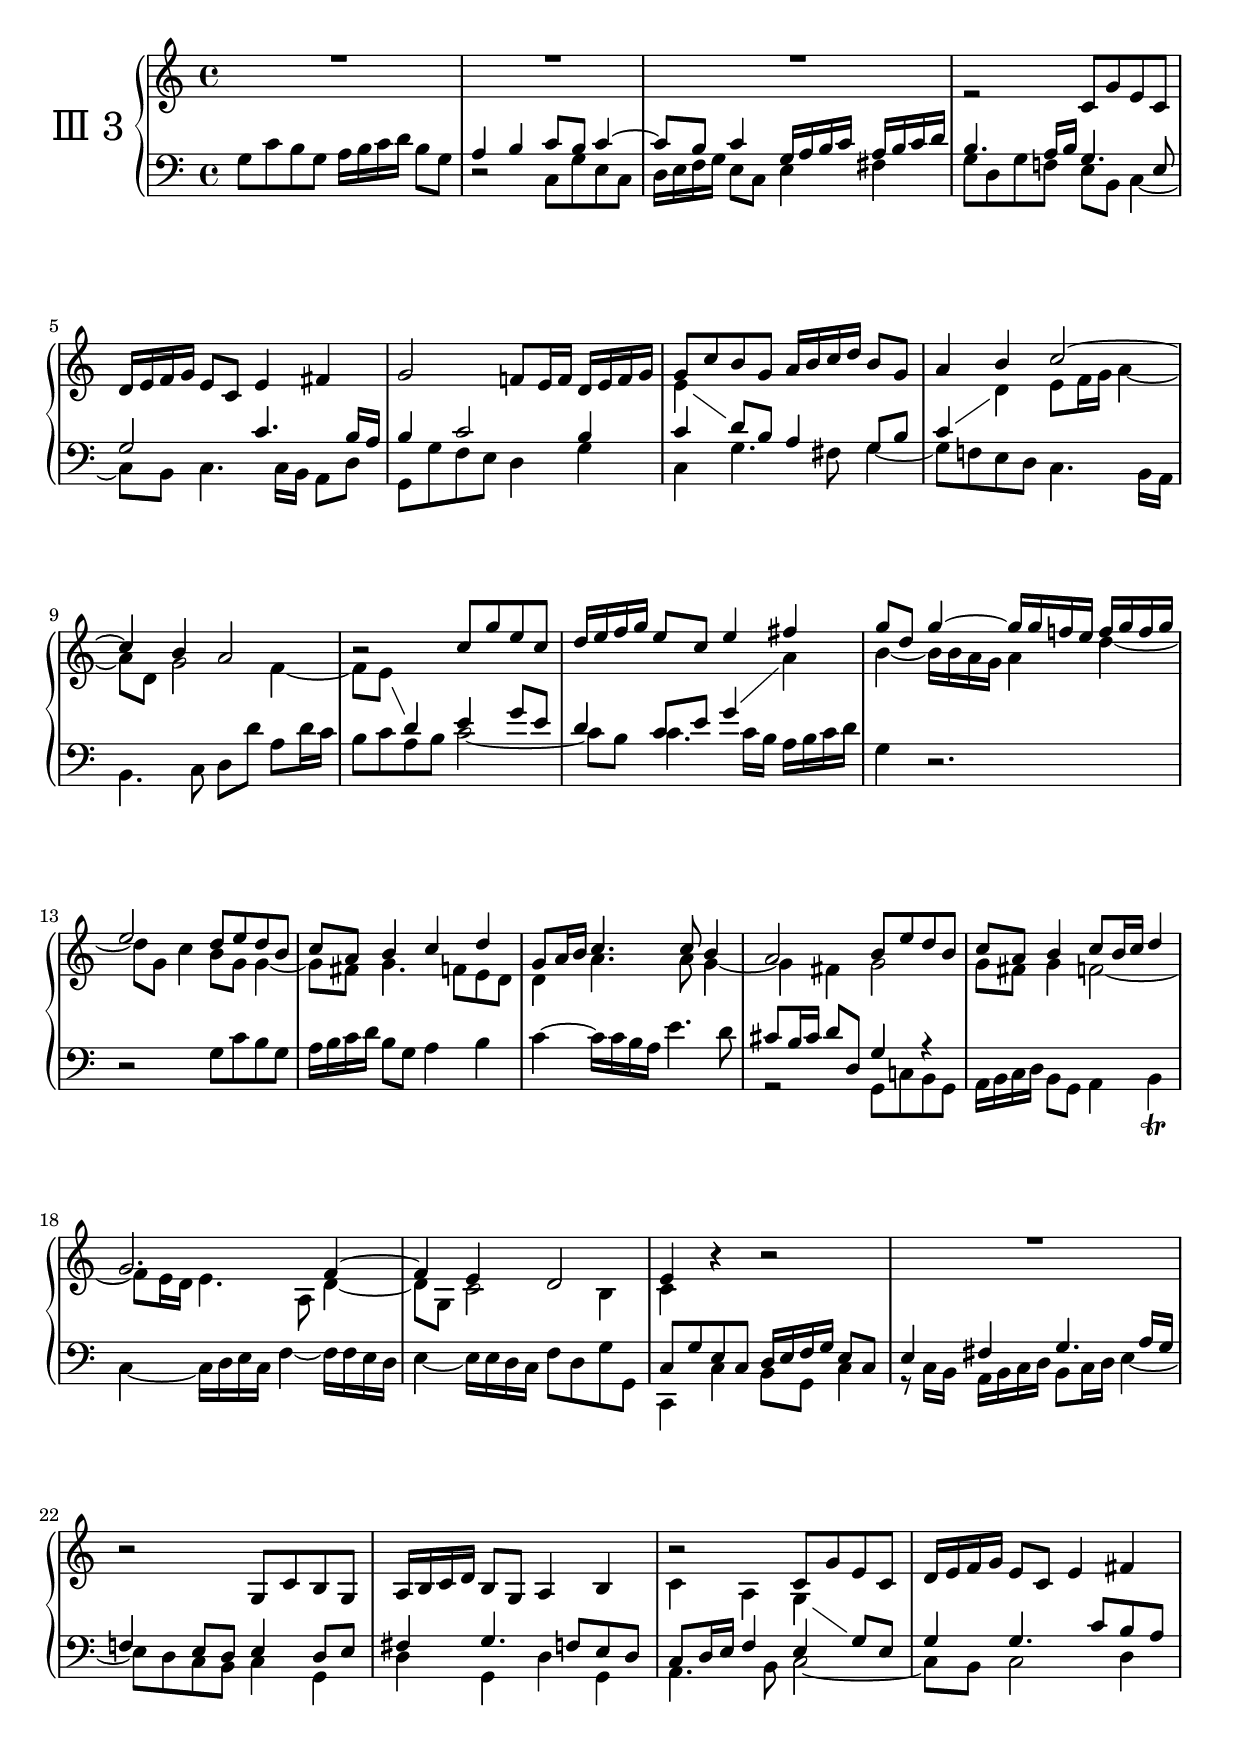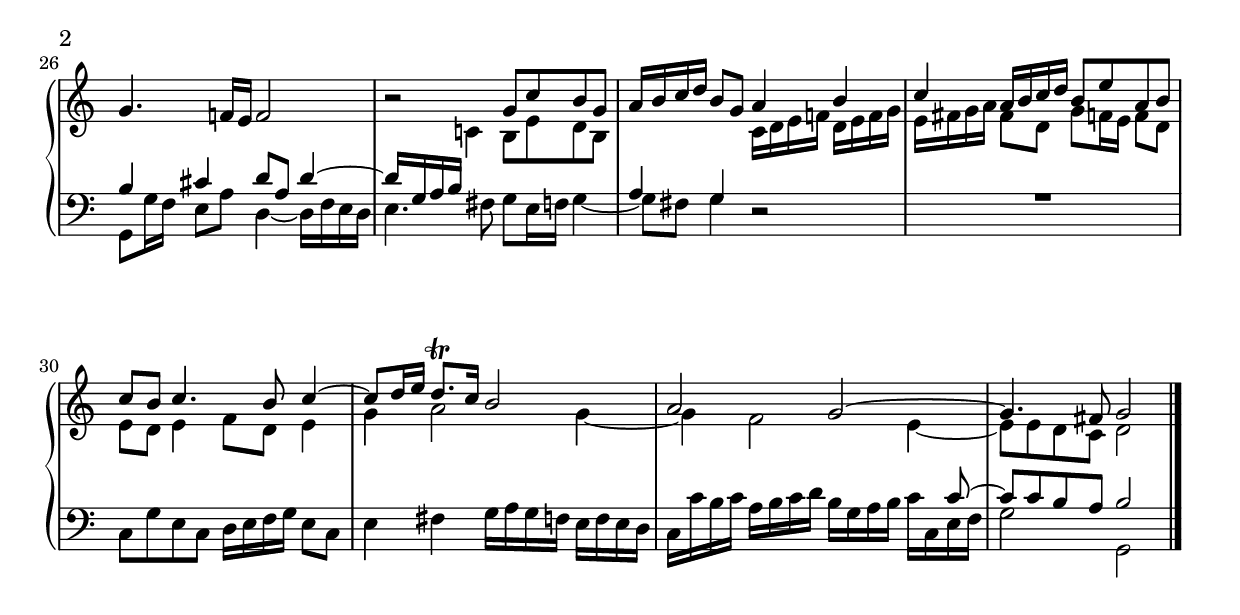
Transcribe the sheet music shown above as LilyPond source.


sopriii = \relative c''
{
	R1 |  
	R1 |  
	R1 |  
	s1 |
	s1 |
	s1 |
	g8 c b g a16 b c d b8 g |
	a4 b c2 ~ |
	c4 b a2 |
	b2\rest c8 g' e c |
	d16 e f g e8 c e4 fis |
	g8 d g4 ~g16 g f e f g f g |
	e2 d8 e d b |
	c a b4 c d |
	g,8 a16 b c4. c8 b4 |
	a2 b8 e d b |
	c8 a b4 c8 b16 c d4 |
	g,2. f4 ~|
	f e d2 |
	e4 r r2 |
	R1 |
	s1 |
	s1 |
	b'2\rest c,8 g' e c |
	d16 e f g e8 c e4 fis |
	g4. f16 e f2 |
	b2\rest g8 c b g |
	a16 b c d b8 g a4 b |
	c a16 b c d b8 e a, b |
	c b c4. b8 c4 ~|
	c8 d16 e d8.\trill c16 b2 |
	a g ~ |
	g4. fis8 g2 |
	\bar "|."
}

altoiii = \relative c'
{
	R1 |
	R1 |
	R1 |
	\stemNeutral
	r2 c8 g' e c |
	d16 e f g e8 c e4 fis |
	g2 f8 e16 f d e f g |
	\stemDown
	\showStaffSwitch
	e4 \change Staff="down" \voiceOne d8 b a4 g8 b |
	c4 \change Staff="up" \voiceTwo d e8 f16 g a4 ~|
	a8 d, g2 f4 ~|
	f8 e \change Staff="down" \voiceOne d4 e g8 e |
	d4 c8 e g4 \change Staff="up" \voiceTwo a |
	b ~ b16 b a g a4 d ~|
	d8 g, c4 b8 g g4 ~ |
	g8 fis g4. f8 e d |
	d4 a'4. a8 g4 ~|
	g fis g2 |
	g8 fis g4 f2 ~ |
	f8 e16 d e4. a,8 d4 ~ |
	d8 g, c2 b4 |
	c r r2 |
	R1 |
	\stemNeutral
	b'2\rest g,8 c b g  |
	a16 b c d b8 g a4 b |
	\stemDown
	c a g \change Staff="down" \voiceOne g8 e |
	g4 g4. c8 b a |
	b4 cis d8 a d4 ~|
	\hideStaffSwitch
	d16 g, a b \change Staff="up" \voiceTwo c4 b8 e d b |
	\change Staff="down" \voiceOne
	a4 g \change Staff="up" \voiceTwo  c16 d e f d e f g |
	e fis g a fis8 d g f16 e f8 d |
	e d e4 f8 d e4 |
	g a2 g4 ~|
	g f2 e4 ~|
	e8 e d c d2 |
}

tenoriii = \relative c'
{
	\clef bass
	\stemNeutral
	g8 c b g a16 b c d b8 g |
	\stemUp
	a4 b c8 b c4 ~|
	c8 b c4 g16 a b c a b c d |
	b4. a16 b g4. e8 |
	g2 c4. b16 a |
	b4 c2 b4 |
	c s2. |
	s1 |
	s1 |
	s1 |
	s1 |
	s1 |
	\stemNeutral
	d,2\rest g8 c b g |
	a16 b c d b8 g a4 b |
	c4 ~ c16 c b a e'4. d8 |
	\stemUp
	cis8 b16 cis d8 d, g4 r |
	s1 |
	s1 |
	s1 |
	c,8 g' e c d16 e f g e8 c |
	e4 fis g4. a16 g |
	f4 e8 d e4 d8 e |
	fis4 g4. f8 e d |
	c8 d16 e f4 e s |
	s1 |
	s1 |
	s1 |
	s1 |
	R1 |
	s1 |
	s1 |
	s2.. c'8 ~|
	c c b a b2 |
}

bassiii = \relative c
{
	s1 |
	d2\rest c8 g' e c |
	d16 e f g e8 c e4 fis |
	g8 d g f e b c4 ~|
	c8 b c4. c16 b a8 d |
	g, g' f e d4 g |
	c, g'4. fis8 g4 ~ |
	g8 f e d c4. b16 a |
	b4. c8 d d' a d16 c |
	b8 c a b c2 ~ |
	c8 b c4. c16 b a b c d |
	g,4 d2.\rest |
	s1 |
	s |
	s |
	r2 g,8 c b g |
	a16 b c d b8 g a4 b\trill |
	c ~ c16 d e c f4 ~ f16 f e d |
	e4 ~ e16 e d c f8 d g g, |
	c,4 c' b8 g c4 |
	r8 c16 b a b c d b8 c16 d e4 ~ |
	e8 d c b c4 g |
	d' g, d' g, |
	a4. b8 c2 ~ |
	c8 b c2 d4 |
	g,8 g'16 f e8 a d,4 ~ d16 f e d |
	e4. fis8 g e16 f g4 ~|
	g8 fis g4 d2\rest |
	R1 |
	c8 g' e c d16 e f g e8 c |
	e4 fis g16 a g f e f e d |
	c c' b c a b c d b g a b c c, e f |
	g2 g, |
}

\include "merge.ly"
\score
{
	\new PianoStaff <<
		\accidentalStyle "piano"

		\set PianoStaff.instrumentName = # "Ⅲ 3"
		\new Staff ="up" << { \sopriii } \\ {\altoiii} >>
		\new Staff ="down" << {\tenoriii } \\ {\bassiii} >>
	>>
	\layout 
	{
		\context { \PianoStaff \override InstrumentName #'font-size = #5  }
		\context { \Staff \consists #merge-rests-engraver }
		\context { \Staff \consists #merge-mmrests-engraver }
		\context 
		{
			\Score
			\override SpacingSpanner.common-shortest-duration = #(ly:make-moment 1/8)
		}
	}
	\midi {\tempo 4=100}
}